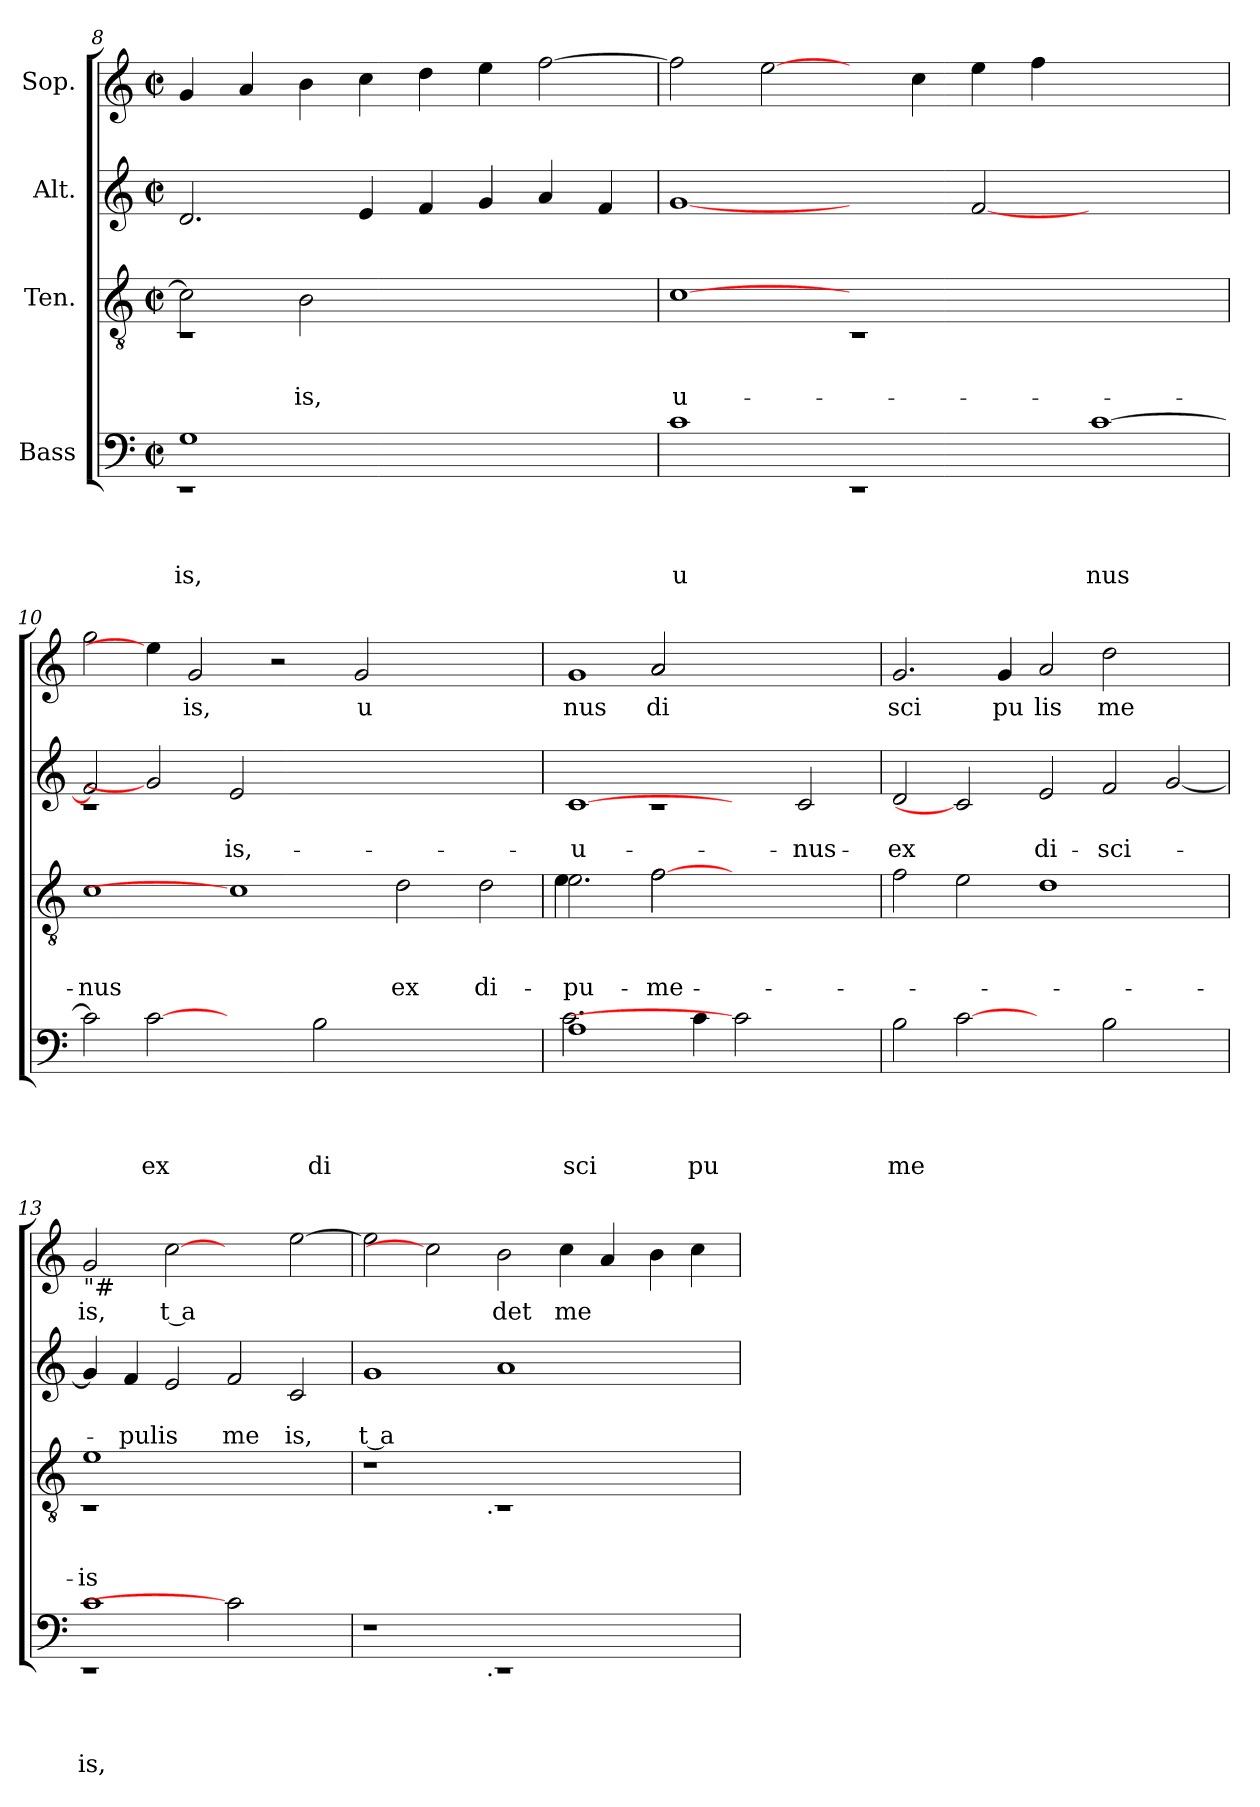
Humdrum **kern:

**kern	**text	**text	**text	**text	**kern	**text	**text	**text	**kern	**text	**text	**kern	**text
*part4	*part4	*part4	*part4	*part4	*part3	*part3	*part3	*part3	*part2	*part2	*part2	*part1	*part1
*staff4	*staff4	*staff4	*staff4	*staff4	*staff3	*staff3	*staff3	*staff3	*staff2	*staff2	*staff2	*staff1	*staff1
*I"Bass	*	*	*	*	*I"Ten.	*	*	*	*I"Alt.	*	*	*I"Sop.	*
*clefF4	*	*	*	*	*clefGv2	*	*	*	*clefG2	*	*	*clefG2	*
*k[]	*	*	*	*	*k[]	*	*	*	*k[]	*	*	*k[]	*
*C:	*	*	*	*	*C:	*	*	*	*C:	*	*	*C:	*
*M2/2	*	*	*	*	*M2/2	*	*	*	*M2/2	*	*	*M2/2	*
*met(c|)	*	*	*	*	*met(c|)	*	*	*	*met(c|)	*	*	*met(c|)	*
=8	=8	=8	=8	=8	=8	=8	=8	=8	=8	=8	=8	=8	=8
!	!	!	!	!LO:LY:b	!	!	!	!	!	!	!	!	!
*^	*	*	*	*	*^	*	*	*	*	*	*	*	*
1G	1rEE	.	.	.	-is,	2c\]	1rC	.	.	.	2.d/	.	.	4g/	.
.	.	.	.	.	.	.	.	.	.	.	.	.	.	4a/	.
!	!	!	!	!	!	!	!	!	!	!LO:LY:b	!	!	!	!	!
.	.	.	.	.	.	2B\	.	.	.	is,	.	.	.	4b\	.
.	.	.	.	.	.	.	.	.	.	.	4e/	.	.	4cc\	.
1ryy	1ryy	.	.	.	.	1ryy	1ryy	.	.	.	4f/	.	.	4dd\	.
.	.	.	.	.	.	.	.	.	.	.	4g/	.	.	4ee\	.
.	.	.	.	.	.	.	.	.	.	.	4a/	.	.	[>2ff\	.
.	.	.	.	.	.	.	.	.	.	.	4f/	.	.	.	.
*v	*v	*	*	*	*	*	*	*	*	*	*	*	*	*	*
*	*	*	*	*	*v	*v	*	*	*	*	*	*	*	*
=9	=9	=9	=9	=9	=9	=9	=9	=9	=9	=9	=9	=9	=9
!	!	!	!	!LO:LY:b	!	!	!	!LO:LY:b	!	!	!	!	!
1c	.	.	.	u	[1c	.	.	u-	[1g	.	.	2ff\]	.
.	.	.	.	.	.	.	.	.	.	.	.	[2ee\	.
1rEE	.	.	.	.	1rC	.	.	.	2ryy	.	.	4ryy	.
.	.	.	.	.	.	.	.	.	.	.	.	4cc\	.
.	.	.	.	.	.	.	.	.	[<2f/	.	.	4ee\	.
.	.	.	.	.	.	.	.	.	.	.	.	4ff\	.
!	!	!	!	!LO:LY:b	!	!	!	!	!	!	!	!	!
[>1c	.	.	.	nus	1ryy	.	.	.	1ryy	.	.	1ryy	.
=10	=10	=10	=10	=10	=10	=10	=10	=10	=10	=10	=10	=10	=10
!	!	!	!	!	!	!	!	!LO:LY:b	!	!	!	!	!
*	*	*	*	*	*	*	*	*	*^	*	*	*	*
2c\]	.	.	.	.	1c	.	.	-nus	2f/]	1rc	.	.	2gg\	.
!	!	!	!	!LO:LY:b	!	!	!	!	!	!	!	!	!	!
[2c	.	.	.	ex	.	.	.	.	2g]	.	.	.	4ee\]	.
!	!	!	!	!	!	!	!	!	!	!	!	!	!	!LO:LY:b
.	.	.	.	.	.	.	.	.	.	.	.	.	2g/	is,
!	!	!	!	!	!	!	!	!	!	!	!	!LO:LY:b	!	!
2ryy	.	.	.	.	1c]	.	.	.	2e/	1.ryy	.	-is,-	.	.
.	.	.	.	.	.	.	.	.	.	.	.	.	2r	.
!	!	!	!	!LO:LY:b	!	!	!	!	!	!	!	!	!	!
2B\	.	.	.	di	.	.	.	.	1.ryy	.	.	.	.	.
!	!	!	!	!	!	!	!	!	!	!	!	!	!	!LO:LY:b
.	.	.	.	.	.	.	.	.	.	.	.	.	2g/	u
!	!	!	!	!	!	!	!	!LO:LY:b	!	!	!	!	!	!
1ryy	.	.	.	.	2d\	.	.	ex	.	.	.	.	.	.
.	.	.	.	.	.	.	.	.	.	.	.	.	2.ryy	.
!	!	!	!	!	!	!	!	!LO:LY:b	!	!	!	!	!	!
.	.	.	.	.	2d\	.	.	di-	.	2ryy	.	.	.	.
=11	=11	=11	=11	=11	=11	=11	=11	=11	=11	=11	=11	=11	=11	=11
!	!	!	!	!LO:LY:b	!	!	!	!	!	!	!	!	!	!
*^	*	*	*	*	*	*	*	*	*	*	*	*	*	*
!	!	!	!	!	!LO:LY:b	!	!	!	!LO:LY:b	!	!	!	!	!	!
*	*	*	*	*	*	*^	*	*	*	*	*	*	*	*	*
!	!	!	!	!	!	!	!	!	!	!LO:LY:b	!	!	!	!LO:LY:b	!	!LO:LY:b
*	*	*	*	*	*	*	*^	*	*	*	*	*	*	*	*^	*
*	*	*	*	*	*	*	*	*	*	*	*	*	*	*	*	*	*^	*
1A	2.c\	.	.	.	sci	2.e\	4e\	2ryy	.	.	-pu-	[1c	2ryy	.	-u-	1g	2ryy	2ryy	nus
.	.	.	.	.	.	.	4ryy	.	.	.	.	.	.	.	.	.	.	.	.
!	!	!	!	!	!	!	!	!	!	!	!LO:LY:b	!	!	!	!	!	!	!	!
!	!	!	!	!	!	!	!	!	!	!	!LO:LY:b	!	!	!	!	!	!	!	!LO:LY:b
!	!	!	!	!	!	!	!	!	!	!	!	!	!	!	!	!	!	!	!LO:LY:b
.	.	.	.	.	.	.	2f\	[>2f\	.	.	me-	.	1rc	.	.	.	2a/	2a/	di
!	!	!	!	!	!LO:LY:b	!	!	!	!	!	!	!	!	!	!	!	!	!	!
.	4c\	.	.	.	pu	1ryy	.	.	.	.	.	.	.	.	.	.	.	.	.
2c]	2ryy	.	.	.	.	.	1ryy	1ryy	.	.	.	1ryy	.	.	.	1ryy	1ryy	1ryy	.
!	!	!	!	!	!	!	!	!	!	!	!	!	!	!	!LO:LY:b	!	!	!	!
2ryy	2ryy	.	.	.	.	.	.	.	.	.	.	.	2c/	.	-nus	.	.	.	.
.	.	.	.	.	.	4ryy	.	.	.	.	.	.	.	.	.	.	.	.	.
*v	*v	*	*	*	*	*	*	*	*	*	*	*v	*v	*	*	*v	*v	*v	*
*	*	*	*	*	*v	*v	*v	*	*	*	*	*	*	*	*
=12	=12	=12	=12	=12	=12	=12	=12	=12	=12	=12	=12	=12	=12
!	!	!	!	!LO:LY:b	!	!	!	!	!	!	!LO:LY:b	!	!LO:LY:b
2B\	.	.	.	me	2f\	.	.	.	2d/	.	ex	2.g/	sci
[2c	.	.	.	.	2e\	.	.	.	2c]	.	.	.	.
!	!	!	!	!	!	!	!	!	!	!	!	!	!LO:LY:b
.	.	.	.	.	.	.	.	.	.	.	.	4g/	pu
!	!	!	!	!	!	!	!	!	!	!	!LO:LY:b	!	!LO:LY:b
2ryy	.	.	.	.	1d	.	.	.	2e/	.	di-	2a/	lis
!	!	!	!	!	!	!	!	!	!	!	!LO:LY:b	!	!LO:LY:b
2B\	.	.	.	.	.	.	.	.	2f/	.	-sci-	2dd\	me
2ryy	.	.	.	.	2ryy	.	.	.	[<2g/	.	.	2ryy	.
!!LO:LB:g=z
=13	=13	=13	=13	=13	=13	=13	=13	=13	=13	=13	=13	=13	=13
!	!	!	!	!	!	!	!	!	!	!	!	!LO:TX:b:t="#	!
!	!	!	!	!LO:LY:b	!	!	!	!LO:LY:b	!	!	!	!	!LO:LY:b
*^	*	*	*	*	*^	*	*	*	*	*	*	*	*
1c	1rEE	.	.	.	is,	1e	1rC	.	.	-is	4g/]	.	.	2g/	is,
!	!	!	!	!	!	!	!	!	!	!	!	!	!LO:LY:b	!	!
.	.	.	.	.	.	.	.	.	.	.	4f/	.	-pulis	.	.
!	!	!	!	!	!	!	!	!	!	!	!	!	!	!	!LO:LY:b:rj
.	.	.	.	.	.	.	.	.	.	.	2e/	.	.	[2cc	t a
!	!	!	!	!	!	!	!	!	!	!	!	!	!LO:LY:b	!	!
2c]	2ryy	.	.	.	.	1ryy	1ryy	.	.	.	2f/	.	me	2ryy	.
!	!	!	!	!	!	!	!	!	!	!	!	!	!LO:LY:b	!	!
2ryy	2ryy	.	.	.	.	.	.	.	.	.	2c/	.	is,	[>2ee\	.
=14	=14	=14	=14	=14	=14	=14	=14	=14	=14	=14	=14	=14	=14	=14	=14
!	!	!	!	!	!	!	!	!	!	!	!	!	!LO:LY:b:rj	!	!
1r	2ryy	.	.	.	.	1r	2ryy	.	.	.	1g	.	t a	2ee\]	.
.	4...ryy	.	.	.	.	.	4...ryy	.	.	.	.	.	.	2cc]	.
!	!	!	!	!	!	!	!LO:TX:b:t=.	!	!	!	!	!	!	!	!
!	!LO:TX:b:t=.	!	!	!	!	!	!	!	!	!	!	!	!	!	!
.	1ryy	.	.	.	.	.	1ryy	.	.	.	.	.	.	.	.
!	!	!	!	!	!	!	!	!	!	!	!	!	!	!	!LO:LY:b
1rEE	.	.	.	.	.	1rC	.	.	.	.	1a	.	.	2b\	det
!	!	!	!	!	!	!	!	!	!	!	!	!	!	!	!LO:LY:b
.	.	.	.	.	.	.	.	.	.	.	.	.	.	4cc\	me
.	.	.	.	.	.	.	.	.	.	.	.	.	.	4a/	.
.	2ryy	.	.	.	.	.	2ryy	.	.	.	.	.	.	.	.
2ryy	.	.	.	.	.	2ryy	.	.	.	.	2ryy	.	.	4b\	.
.	.	.	.	.	.	.	.	.	.	.	.	.	.	4cc\	.
.	32ryy	.	.	.	.	.	32ryy	.	.	.	.	.	.	.	.
*v	*v	*	*	*	*	*	*	*	*	*	*	*	*	*	*
*	*	*	*	*	*v	*v	*	*	*	*	*	*	*	*
=	=	=	=	=	=	=	=	=	=	=	=	=	=
*-	*-	*-	*-	*-	*-	*-	*-	*-	*-	*-	*-	*-	*-
